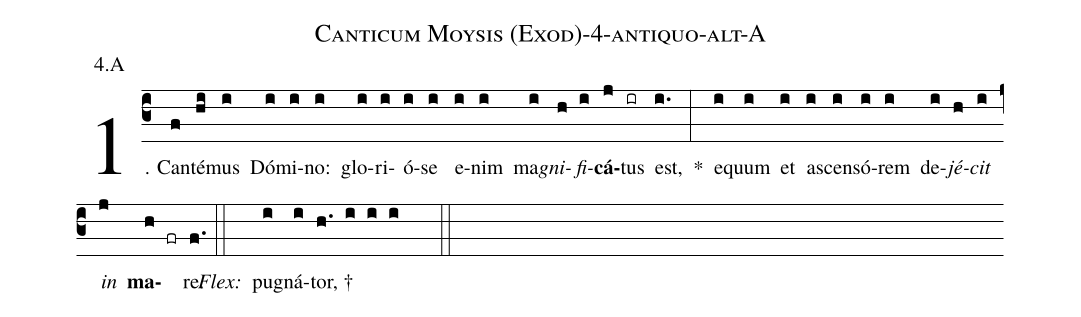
name: Canticum Moysis (Exod)-4-antiquo-alt-A;
annotation: 4.A;
%%
(c3)1. Can(f)té(hi)mus(i) Dó(i)mi(i)no:(i) glo(i)ri(i)ó(i)se(i) e(i)nim(i) ma(i)<i>gni</i>(h)<i>fi</i>(i)<b>cá</b>(j)tus(ir) est,(i.) *(:) e(i)quum(i) et(i) a(i)scen(i)só(i)rem(i) de(i)<i>jé</i>(h)<i>cit</i>(i) <i>in</i>(j) <b>ma</b>(h fr)re.(f.) (::)
<i>Flex:</i>()  pu(i)gná(i)tor, †(h. i i i  ::)
